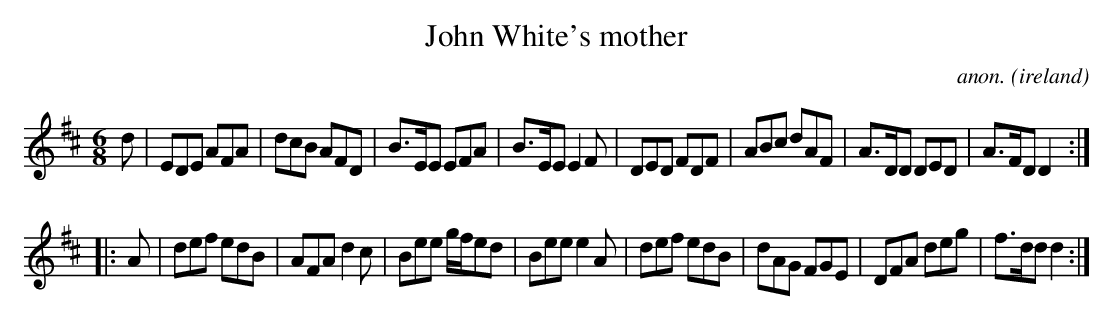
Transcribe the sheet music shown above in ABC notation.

X:1
T:John White's mother
O:ireland
C:anon.
M:6/8
L:1/8
K:D
d|EDE AFA|dcB AFD|B>EE EFA|B>EE E2F|DED FDF|ABc dAF|A>DD DED|A>FD D2:|
|:A|def edB|AFA d2c|Bee g/f/ed|Bee e2A|def edB|dAG FGE|DFA deg|f>dd d2:|
